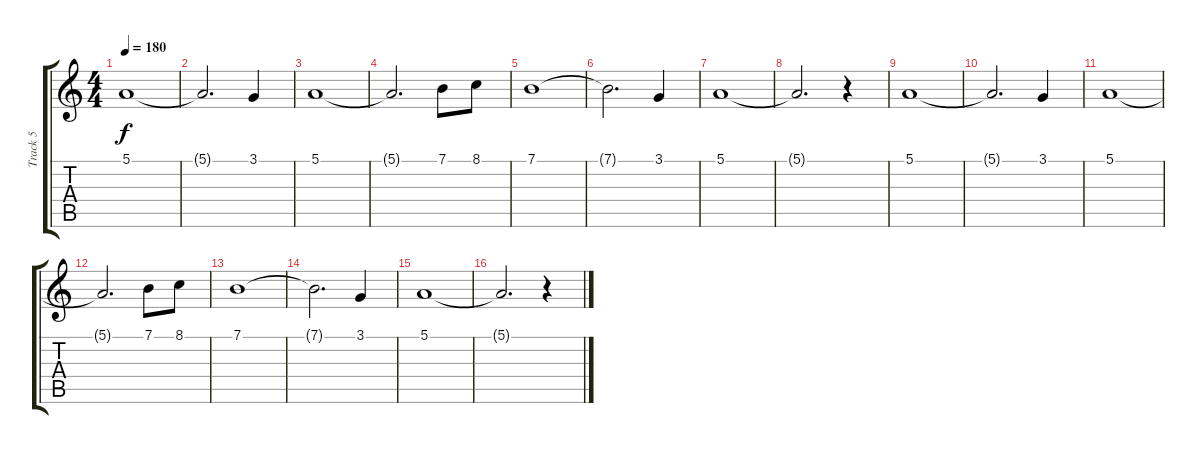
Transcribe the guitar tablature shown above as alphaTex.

\track ("Track 5" "Track 5") {instrument blownbottle}
\staff {score tabs}
\tuning (E4 B3 G3 D3 A2 E2) {hide}
\ts (4 4)
\tempo 180
\clef g2
\ks c
5.1.1{dy f} |
5.1{t}.2{d} 3.1.4 |
5.1.1 |
5.1{t}.2{d} 7.1.8 8.1.8 |
7.1.1 |
7.1{t}.2{d} 3.1.4 |
5.1.1 |
5.1{t}.2{d} r.4 |
5.1.1 |
5.1{t}.2{d} 3.1.4 |
5.1.1 |
5.1{t}.2{d} 7.1.8 8.1.8 |
7.1.1 |
7.1{t}.2{d} 3.1.4 |
5.1.1 |
5.1{t}.2{d} r.4
